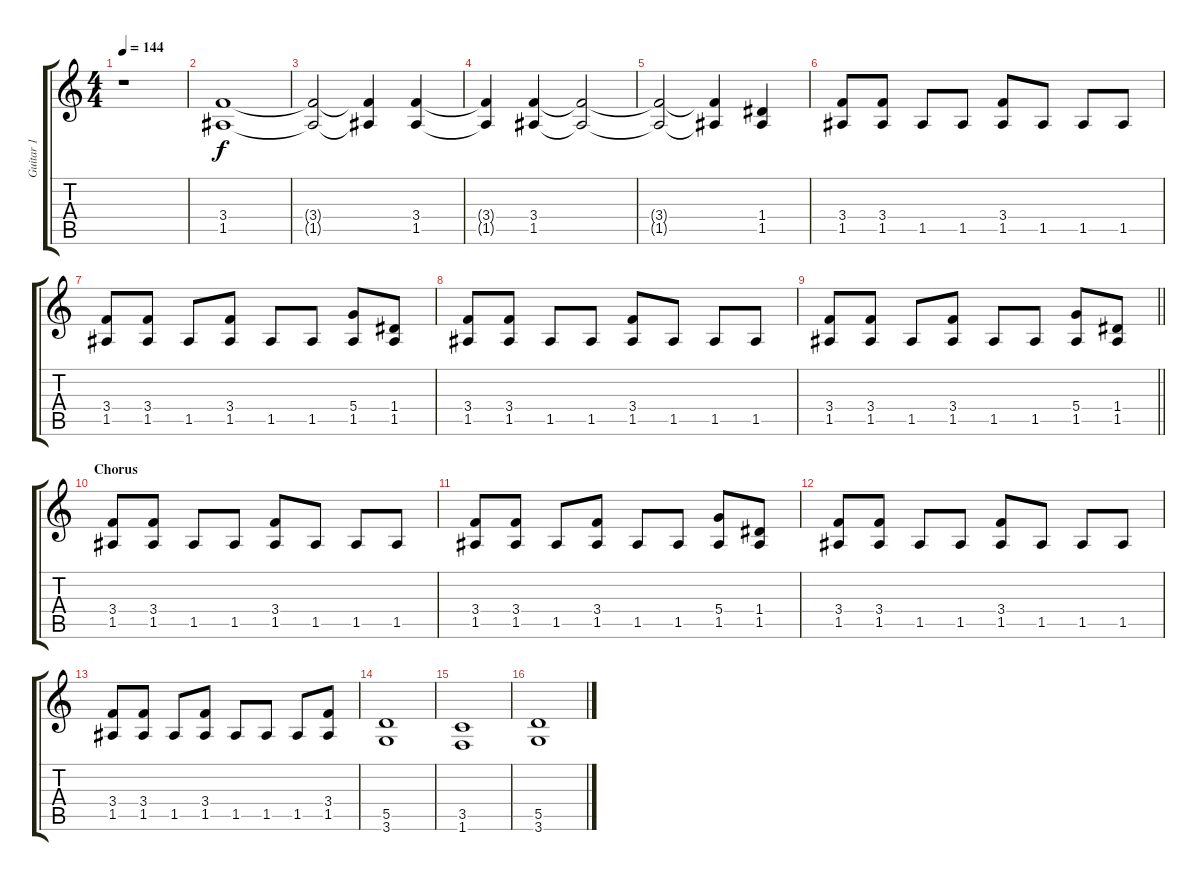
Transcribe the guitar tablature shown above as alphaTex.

\track ("Guitar 1" "Guitar 1") {instrument distortionguitar}
\staff {score tabs}
\tuning (E4 B3 G3 D3 A2 E2) {hide}
\ts (4 4)
\tempo 144
\clef g2
\ks c
r.1{dy f instrument distortionguitar} |
(3.4 1.5).1{txt ""} |
(3.4{t} 1.5{t}).2 (3.4{t} 1.5{t}).4 (3.4 1.5).4 |
(3.4{t} 1.5{t}).4 (3.4 1.5).4 (3.4{t} 1.5{t}).2 |
(3.4{t} 1.5{t}).2 (3.4{t} 1.5{t}).4 (1.4 1.5).4 |
(3.4 1.5).8 (3.4 1.5).8 1.5.8 1.5.8 (3.4 1.5).8 1.5.8 1.5.8 1.5.8 |
(3.4 1.5).8 (3.4 1.5).8 1.5.8 (3.4 1.5).8 1.5.8 1.5.8 (5.4 1.5).8 (1.4 1.5).8 |
(3.4 1.5).8 (3.4 1.5).8 1.5.8 1.5.8 (3.4 1.5).8 1.5.8 1.5.8 1.5.8 |
\barLineRight lightlight
(3.4 1.5).8 (3.4 1.5).8 1.5.8 (3.4 1.5).8 1.5.8 1.5.8 (5.4 1.5).8 (1.4 1.5).8 |
\section ("" "Chorus")
(3.4 1.5).8 (3.4 1.5).8 1.5.8 1.5.8 (3.4 1.5).8 1.5.8 1.5.8 1.5.8 |
(3.4 1.5).8 (3.4 1.5).8 1.5.8 (3.4 1.5).8 1.5.8 1.5.8 (5.4 1.5).8 (1.4 1.5).8 |
(3.4 1.5).8 (3.4 1.5).8 1.5.8 1.5.8 (3.4 1.5).8 1.5.8 1.5.8 1.5.8 |
(3.4 1.5).8 (3.4 1.5).8 1.5.8 (3.4 1.5).8 1.5.8 1.5.8 1.5.8 (3.4 1.5).8 |
(5.5 3.6).1 |
(3.5 1.6).1 |
(5.5 3.6).1
